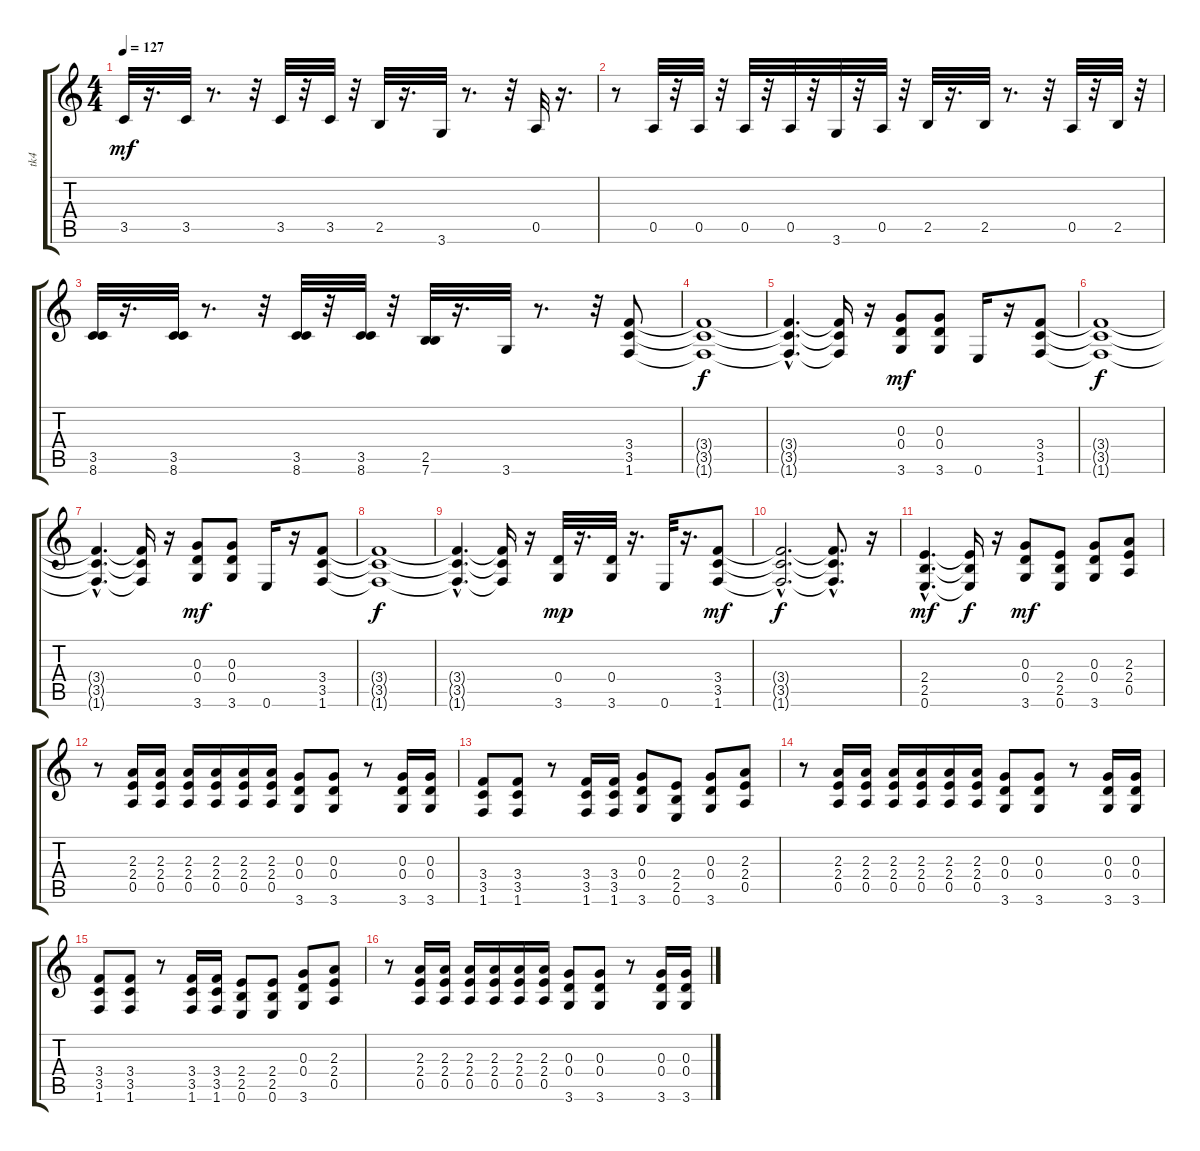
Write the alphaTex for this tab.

\track ("tk4" "tk4") {instrument distortionguitar}
\staff {score tabs}
\tuning (E4 B3 G3 D3 A2 E2) {hide}
\ts (4 4)
\tempo 127
\clef g2
\ks c
3.5.32{dy mf} r.16{d} 3.5.32 r.8{d} r.32 3.5.32 r.32 3.5.32 r.32 2.5.32 r.16{d} 3.6.32 r.8{d} r.32 0.5.32 r.16{d} |
r.8 0.5.32 r.32 0.5.32 r.32 0.5.32 r.32 0.5.32 r.32 3.6.32 r.32 0.5.32 r.32 2.5.32 r.16{d} 2.5.32 r.8{d} r.32 0.5.32 r.32 2.5.32 r.32 |
(3.5 8.6).32 r.16{d} (3.5 8.6).32 r.8{d} r.32 (3.5 8.6).32 r.32 (3.5 8.6).32 r.32 (2.5 7.6).32 r.16{d} 3.6.32 r.8{d} r.32 (3.4 3.5 1.6).8 |
(3.4{t} 3.5{t} 1.6{t}).1{dy f} |
(3.4{hac t} 3.5{hac t} 1.6{hac t}).4{d} (3.4{t} 3.5{t} 1.6{t}).16 r.16 (0.3 0.4 3.6).8{dy mf} (0.3 0.4 3.6).8 0.6.16 r.16 (3.4 3.5 1.6).8 |
(3.4{t} 3.5{t} 1.6{t}).1{dy f} |
(3.4{hac t} 3.5{hac t} 1.6{hac t}).4{d} (3.4{t} 3.5{t} 1.6{t}).16 r.16 (0.3 0.4 3.6).8{dy mf} (0.3 0.4 3.6).8 0.6.16 r.16 (3.4 3.5 1.6).8 |
(3.4{t} 3.5{t} 1.6{t}).1{dy f} |
(3.4{hac t} 3.5{hac t} 1.6{hac t}).4{d} (3.4{t} 3.5{t} 1.6{t}).16 r.16 (0.4 3.6).32{dy mp} r.16{d} (0.4 3.6).32 r.16{d} 0.6.32 r.16{d} (3.4 3.5 1.6).8{dy mf} |
(3.4{hac t} 3.5{hac t} 1.6{hac t}).2{d dy f} (3.4{hac t} 3.5{hac t} 1.6{hac t}).8{d} r.16 |
(2.4{hac} 2.5{hac} 0.6{hac}).4{d dy mf} (2.4{t} 2.5{t} 0.6{t}).16{dy f} r.16 (0.3 0.4 3.6).8{dy mf} (2.4 2.5 0.6).8 (0.3 0.4 3.6).8 (2.3 2.4 0.5).8 |
r.8 (2.3 2.4 0.5).16 (2.3 2.4 0.5).16 (2.3 2.4 0.5).16 (2.3 2.4 0.5).16 (2.3 2.4 0.5).16 (2.3 2.4 0.5).16 (0.3 0.4 3.6).8 (0.3 0.4 3.6).8 r.8 (0.3 0.4 3.6).16 (0.3 0.4 3.6).16 |
(3.4 3.5 1.6).8 (3.4 3.5 1.6).8 r.8 (3.4 3.5 1.6).16 (3.4 3.5 1.6).16 (0.3 0.4 3.6).8 (2.4 2.5 0.6).8 (0.3 0.4 3.6).8 (2.3 2.4 0.5).8 |
r.8 (2.3 2.4 0.5).16 (2.3 2.4 0.5).16 (2.3 2.4 0.5).16 (2.3 2.4 0.5).16 (2.3 2.4 0.5).16 (2.3 2.4 0.5).16 (0.3 0.4 3.6).8 (0.3 0.4 3.6).8 r.8 (0.3 0.4 3.6).16 (0.3 0.4 3.6).16 |
(3.4 3.5 1.6).8 (3.4 3.5 1.6).8 r.8 (3.4 3.5 1.6).16 (3.4 3.5 1.6).16 (2.4 2.5 0.6).8 (2.4 2.5 0.6).8 (0.3 0.4 3.6).8 (2.3 2.4 0.5).8 |
r.8 (2.3 2.4 0.5).16 (2.3 2.4 0.5).16 (2.3 2.4 0.5).16 (2.3 2.4 0.5).16 (2.3 2.4 0.5).16 (2.3 2.4 0.5).16 (0.3 0.4 3.6).8 (0.3 0.4 3.6).8 r.8 (0.3 0.4 3.6).16 (0.3 0.4 3.6).16
